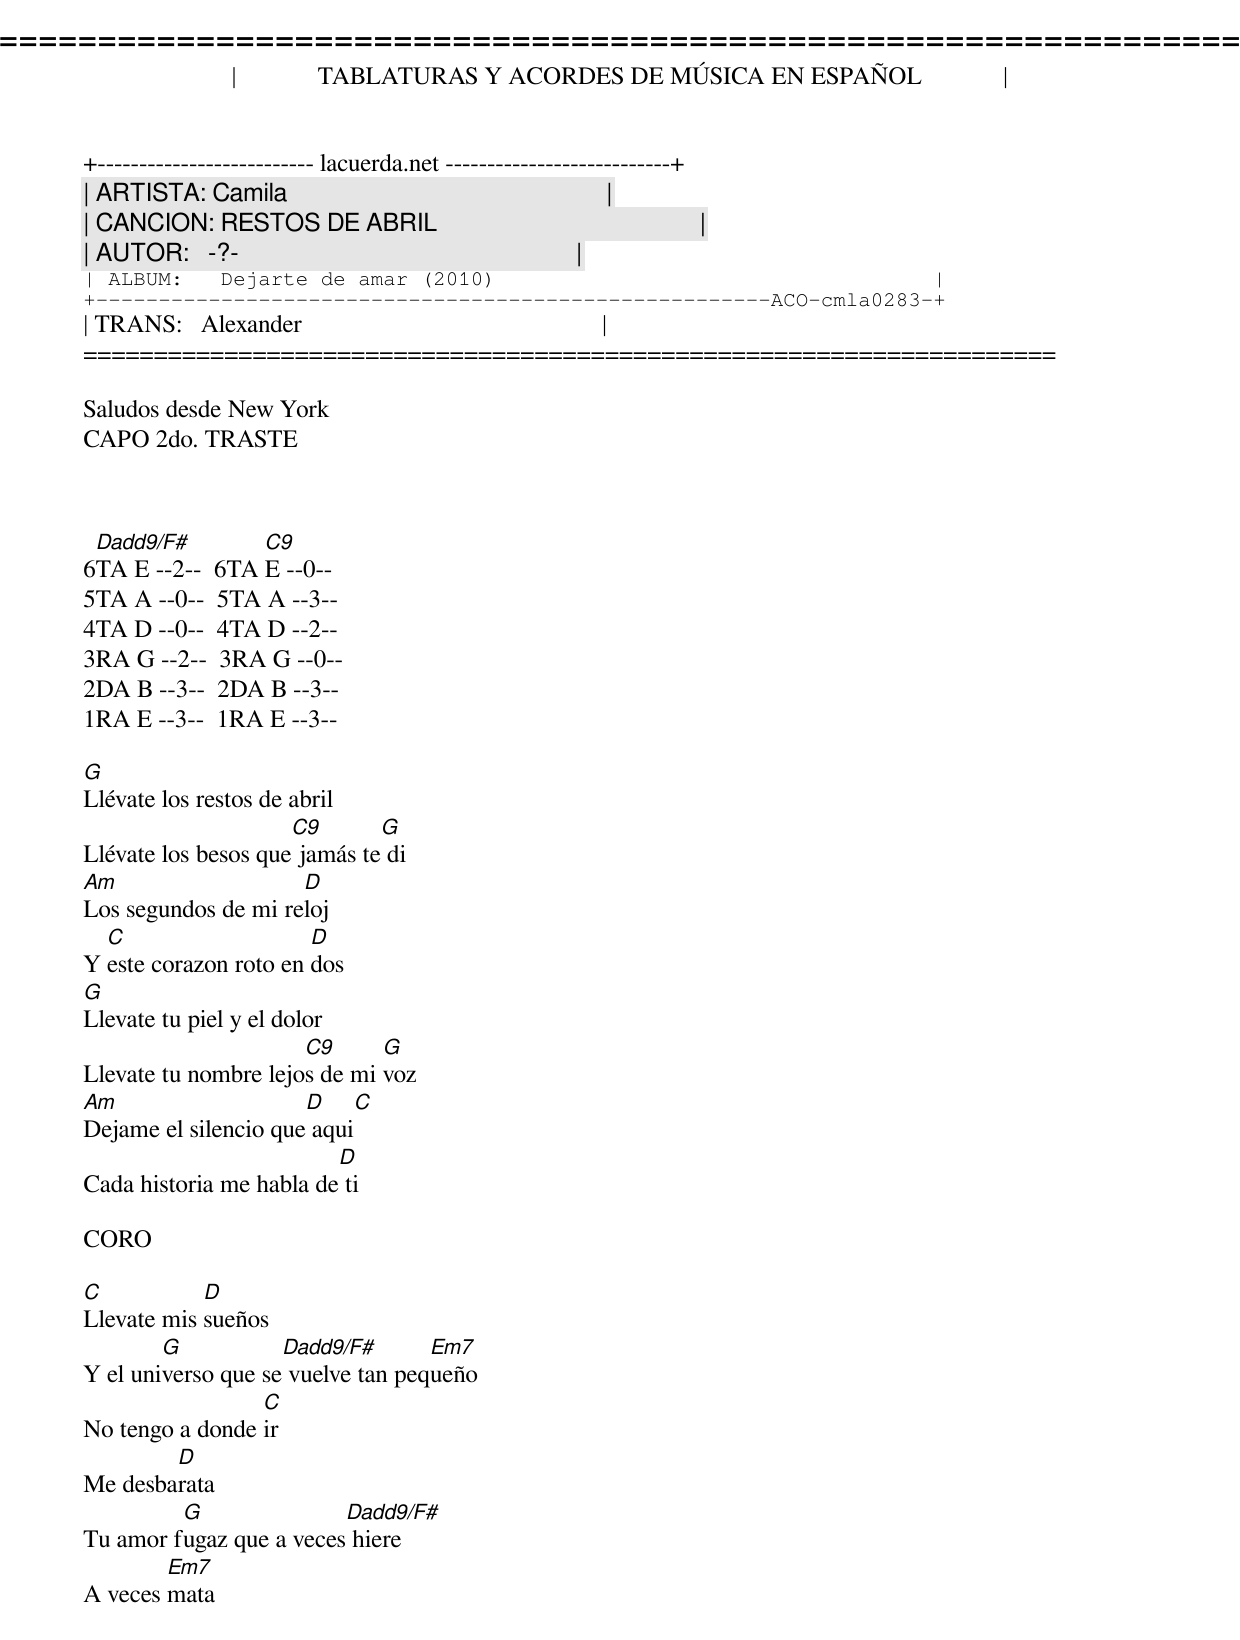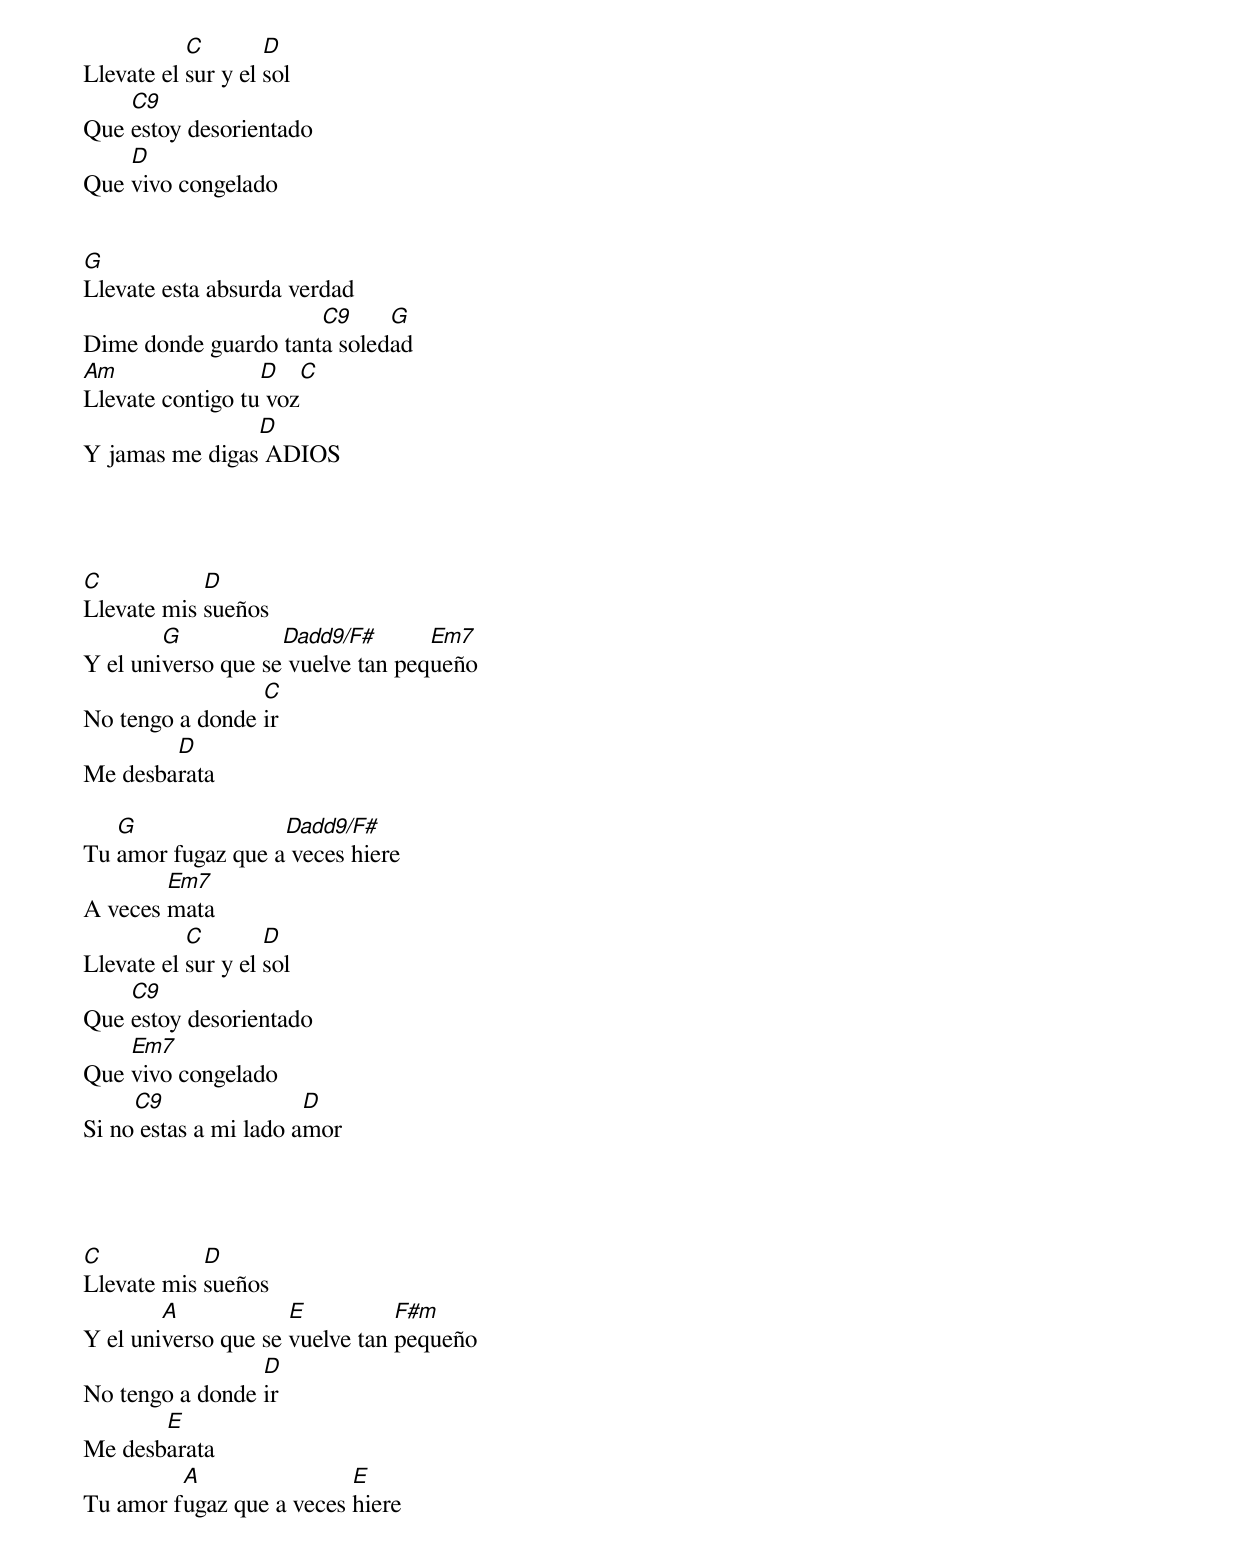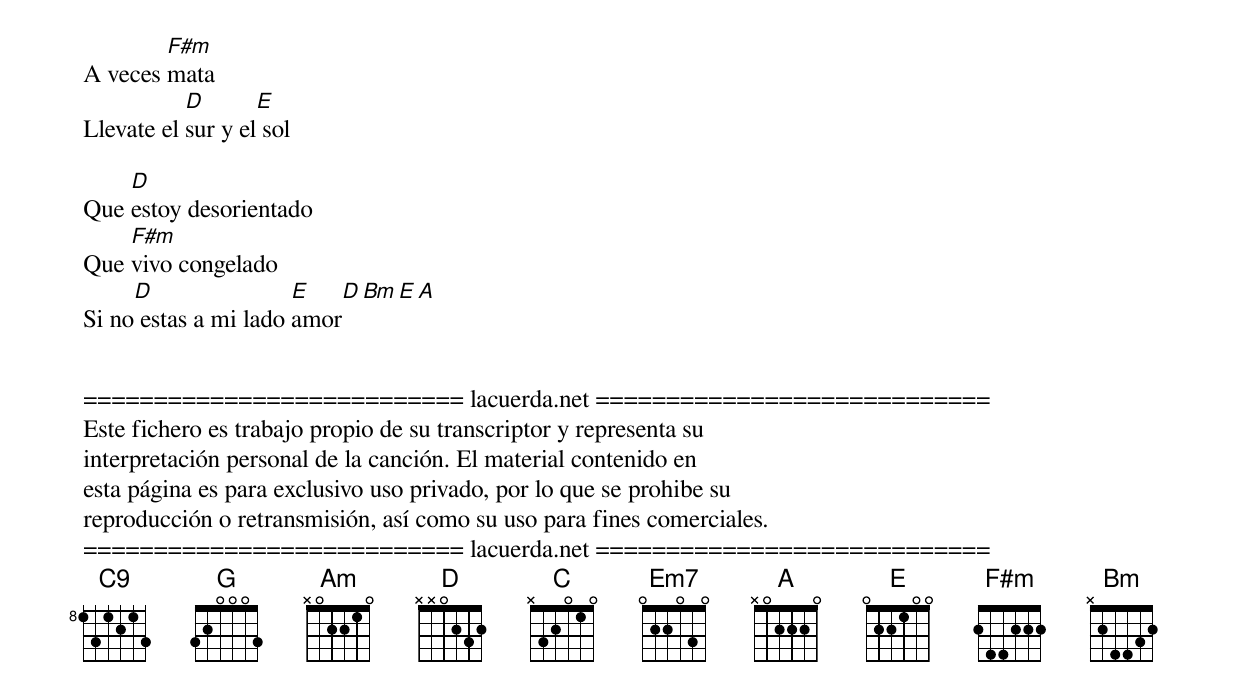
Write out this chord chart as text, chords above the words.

=====================================================================
|             TABLATURAS Y ACORDES DE MÚSICA EN ESPAÑOL             |
+-------------------------- lacuerda.net ---------------------------+
| ARTISTA: Camila                                                   |
| CANCION: RESTOS DE ABRIL                                          |
| AUTOR:   -?-                                                      |
| ALBUM:   Dejarte de amar (2010)                                   |
+------------------------------------------------------ACO-cmla0283-+
| TRANS:   Alexander                                                |
=====================================================================

Saludos desde New York
CAPO 2do. TRASTE



 Dadd9/F#        C9
6TA E --2--  6TA E --0--
5TA A --0--  5TA A --3--
4TA D --0--  4TA D --2--
3RA G --2--  3RA G --0--
2DA B --3--  2DA B --3--
1RA E --3--  1RA E --3--

G
Llévate los restos de abril
                     C9       G
Llévate los besos que jamás te di
Am                   D
Los segundos de mi reloj
  C                    D
Y este corazon roto en dos
G
Llevate tu piel y el dolor
                      C9      G
Llevate tu nombre lejos de mi voz
Am                    D     C
Dejame el silencio que aqui
                         D
Cada historia me habla de ti

CORO

C           D
Llevate mis sueños
        G           Dadd9/F#       Em7
Y el universo que se vuelve tan pequeño
                 C
No tengo a donde ir
        D
Me desbarata
         G               Dadd9/F#
Tu amor fugaz que a veces hiere
        Em7
A veces mata
           C        D
Llevate el sur y el sol
    C9
Que estoy desorientado
    D
Que vivo congelado


G
Llevate esta absurda verdad
                      C9     G
Dime donde guardo tanta soledad
Am                D    C
Llevate contigo tu voz
                D
Y jamas me digas ADIOS




C           D
Llevate mis sueños
        G           Dadd9/F#       Em7
Y el universo que se vuelve tan pequeño
                 C
No tengo a donde ir
        D
Me desbarata

   G               Dadd9/F#
Tu amor fugaz que a veces hiere
        Em7
A veces mata
           C        D
Llevate el sur y el sol
    C9
Que estoy desorientado
    Em7
Que vivo congelado
     C9                D
Si no estas a mi lado amor




C           D
Llevate mis sueños
        A            E          F#m
Y el universo que se vuelve tan pequeño
                 D
No tengo a donde ir
       E
Me desbarata
         A                E
Tu amor fugaz que a veces hiere
        F#m
A veces mata
           D       E
Llevate el sur y el sol

    D
Que estoy desorientado
    F#m
Que vivo congelado
     D                E    D  Bm  E  A
Si no estas a mi lado amor


=========================== lacuerda.net ============================
Este fichero es trabajo propio de su transcriptor y representa su
interpretación personal de la canción. El material contenido en
esta página es para exclusivo uso privado, por lo que se prohibe su
reproducción o retransmisión, así como su uso para fines comerciales.
=========================== lacuerda.net ============================
